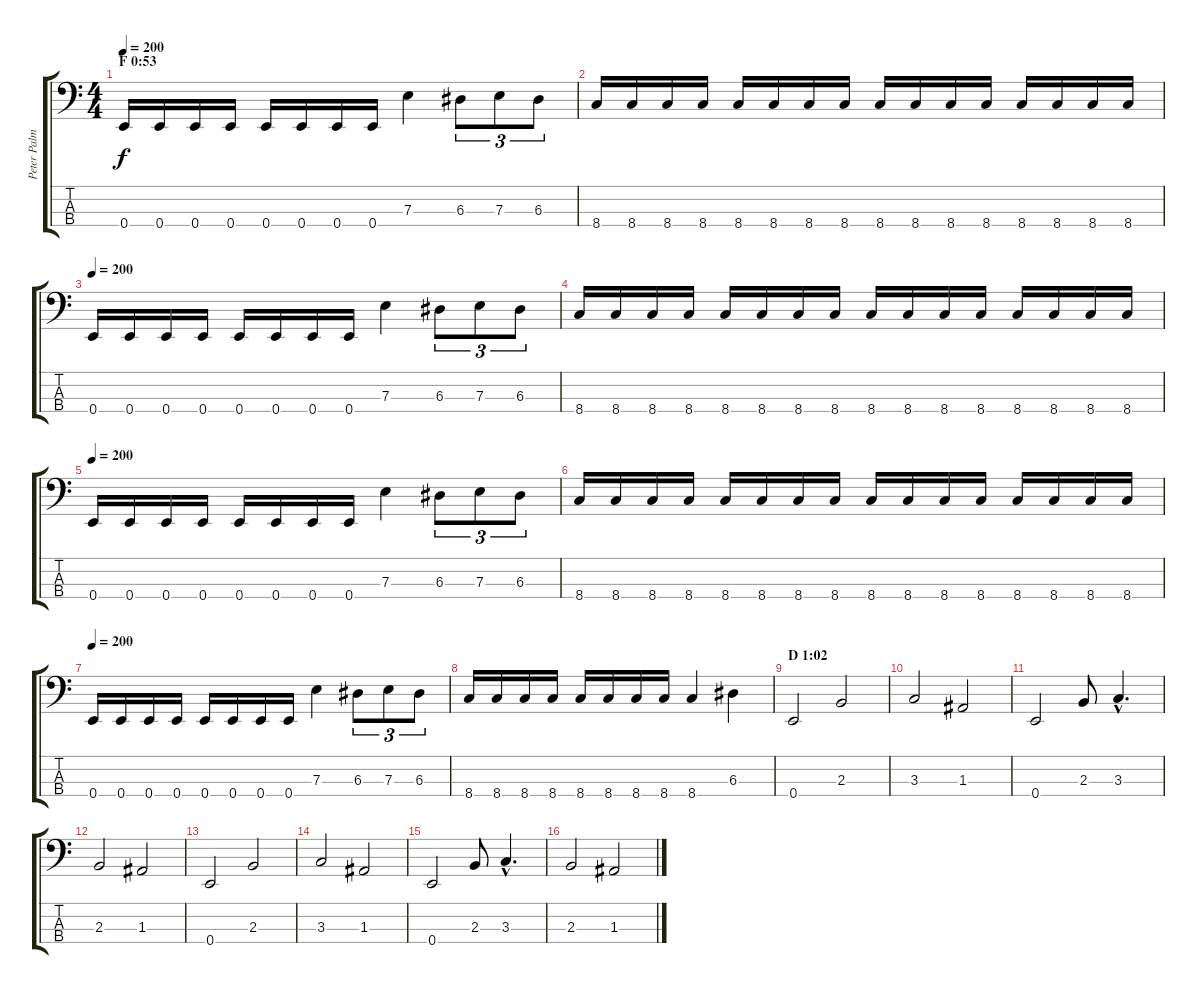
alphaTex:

\track ("Peter Palmdahl" "Peter Palm") {instrument electricbasspick}
\staff {score tabs}
\tuning (G2 D2 A1 E1) {hide}
\ts (4 4)
\section ("" "F 0:53")
\tempo 200
\clef f4
\ks c
0.4.16{dy f} 0.4.16 0.4.16 0.4.16 0.4.16 0.4.16 0.4.16 0.4.16 7.3.4 6.3.8{tu (3 2)} 7.3.8{tu (3 2)} 6.3.8{tu (3 2)} |
8.4.16 8.4.16 8.4.16 8.4.16 8.4.16 8.4.16 8.4.16 8.4.16 8.4.16 8.4.16 8.4.16 8.4.16 8.4.16 8.4.16 8.4.16 8.4.16 |
\tempo 200
0.4.16 0.4.16 0.4.16 0.4.16 0.4.16 0.4.16 0.4.16 0.4.16 7.3.4 6.3.8{tu (3 2)} 7.3.8{tu (3 2)} 6.3.8{tu (3 2)} |
8.4.16 8.4.16 8.4.16 8.4.16 8.4.16 8.4.16 8.4.16 8.4.16 8.4.16 8.4.16 8.4.16 8.4.16 8.4.16 8.4.16 8.4.16 8.4.16 |
\tempo 200
0.4.16 0.4.16 0.4.16 0.4.16 0.4.16 0.4.16 0.4.16 0.4.16 7.3.4 6.3.8{tu (3 2)} 7.3.8{tu (3 2)} 6.3.8{tu (3 2)} |
8.4.16 8.4.16 8.4.16 8.4.16 8.4.16 8.4.16 8.4.16 8.4.16 8.4.16 8.4.16 8.4.16 8.4.16 8.4.16 8.4.16 8.4.16 8.4.16 |
\tempo 200
0.4.16 0.4.16 0.4.16 0.4.16 0.4.16 0.4.16 0.4.16 0.4.16 7.3.4 6.3.8{tu (3 2)} 7.3.8{tu (3 2)} 6.3.8{tu (3 2)} |
8.4.16 8.4.16 8.4.16 8.4.16 8.4.16 8.4.16 8.4.16 8.4.16 8.4.4 6.3.4 |
\section ("" "D 1:02")
0.4.2 2.3.2 |
3.3.2 1.3.2 |
0.4.2 2.3.8 3.3{hac}.4{d} |
2.3.2 1.3.2 |
0.4.2 2.3.2 |
3.3.2 1.3.2 |
0.4.2 2.3.8 3.3{hac}.4{d} |
2.3.2 1.3.2
